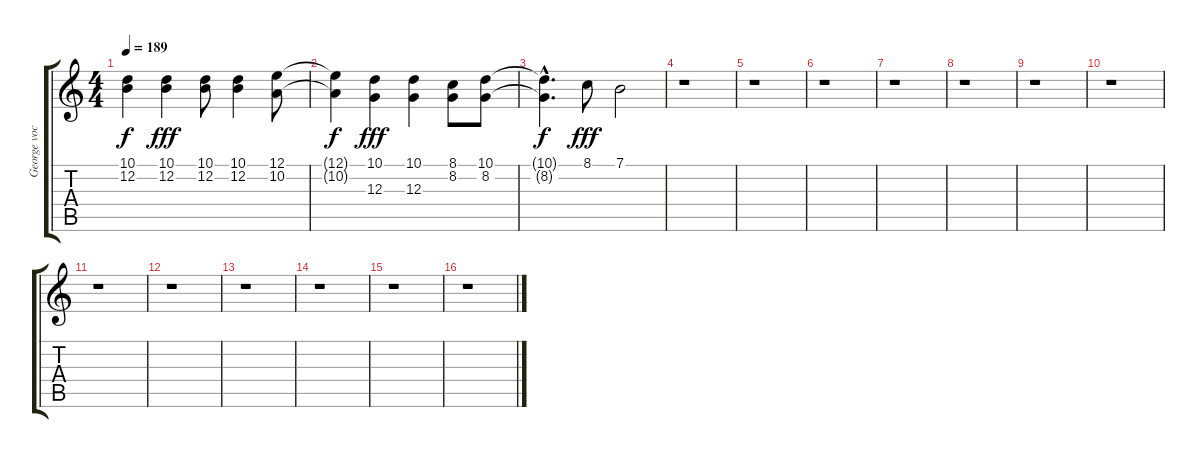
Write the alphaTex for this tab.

\track ("George vocal " "George voc") {instrument brightacousticpiano}
\staff {score tabs}
\tuning (E4 B3 G3 D3 A2 E2) {hide}
\ts (4 4)
\tempo 189
\clef g2
\ks c
(10.1{t} 12.2{t}).4{dy f} (10.1 12.2).4{dy fff} (10.1 12.2).8 (10.1 12.2).4 (12.1 10.2).8 |
(12.1{t} 10.2{t}).4{dy f} (10.1 12.3).4{dy fff} (10.1 12.3).4 (8.1 8.2).8 (10.1 8.2).8 |
(10.1{hac t} 8.2{t}).4{d dy f} 8.1.8{dy fff} 7.1.2 |
r.1 |
r.1 |
r.1 |
r.1 |
r.1 |
r.1 |
r.1 |
r.1 |
r.1 |
r.1 |
r.1 |
r.1 |
r.1
